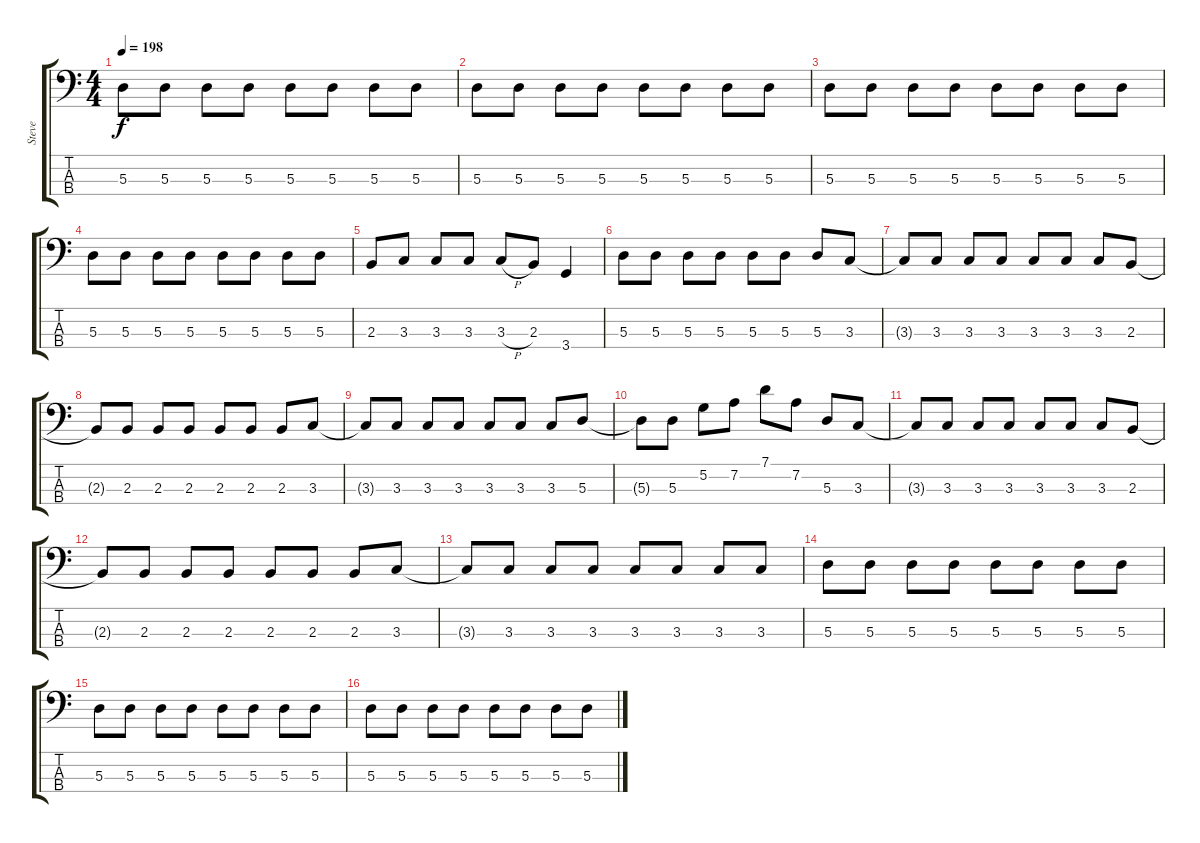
\track ("Steve" "Steve") {instrument electricbassfinger}
\staff {score tabs}
\tuning (G2 D2 A1 E1) {hide}
\ts (4 4)
\tempo 198
\clef f4
\ks c
5.3.8{dy f} 5.3.8 5.3.8 5.3.8 5.3.8 5.3.8 5.3.8 5.3.8 |
5.3.8 5.3.8 5.3.8 5.3.8 5.3.8 5.3.8 5.3.8 5.3.8 |
5.3.8 5.3.8 5.3.8 5.3.8 5.3.8 5.3.8 5.3.8 5.3.8 |
5.3.8 5.3.8 5.3.8 5.3.8 5.3.8 5.3.8 5.3.8 5.3.8 |
2.3.8 3.3.8 3.3.8 3.3.8 3.3{h}.8 2.3.8 3.4.4 |
5.3.8 5.3.8 5.3.8 5.3.8 5.3.8 5.3.8 5.3.8 3.3.8 |
3.3{t}.8 3.3.8 3.3.8 3.3.8 3.3.8 3.3.8 3.3.8 2.3.8 |
2.3{t}.8 2.3.8 2.3.8 2.3.8 2.3.8 2.3.8 2.3.8 3.3.8 |
3.3{t}.8 3.3.8 3.3.8 3.3.8 3.3.8 3.3.8 3.3.8 5.3.8 |
5.3{t}.8 5.3.8 5.2.8 7.2.8 7.1.8 7.2.8 5.3.8 3.3.8 |
3.3{t}.8 3.3.8 3.3.8 3.3.8 3.3.8 3.3.8 3.3.8 2.3.8 |
2.3{t}.8 2.3.8 2.3.8 2.3.8 2.3.8 2.3.8 2.3.8 3.3.8 |
3.3{t}.8 3.3.8 3.3.8 3.3.8 3.3.8 3.3.8 3.3.8 3.3.8 |
5.3.8 5.3.8 5.3.8 5.3.8 5.3.8 5.3.8 5.3.8 5.3.8 |
5.3.8 5.3.8 5.3.8 5.3.8 5.3.8 5.3.8 5.3.8 5.3.8 |
5.3.8 5.3.8 5.3.8 5.3.8 5.3.8 5.3.8 5.3.8 5.3.8
